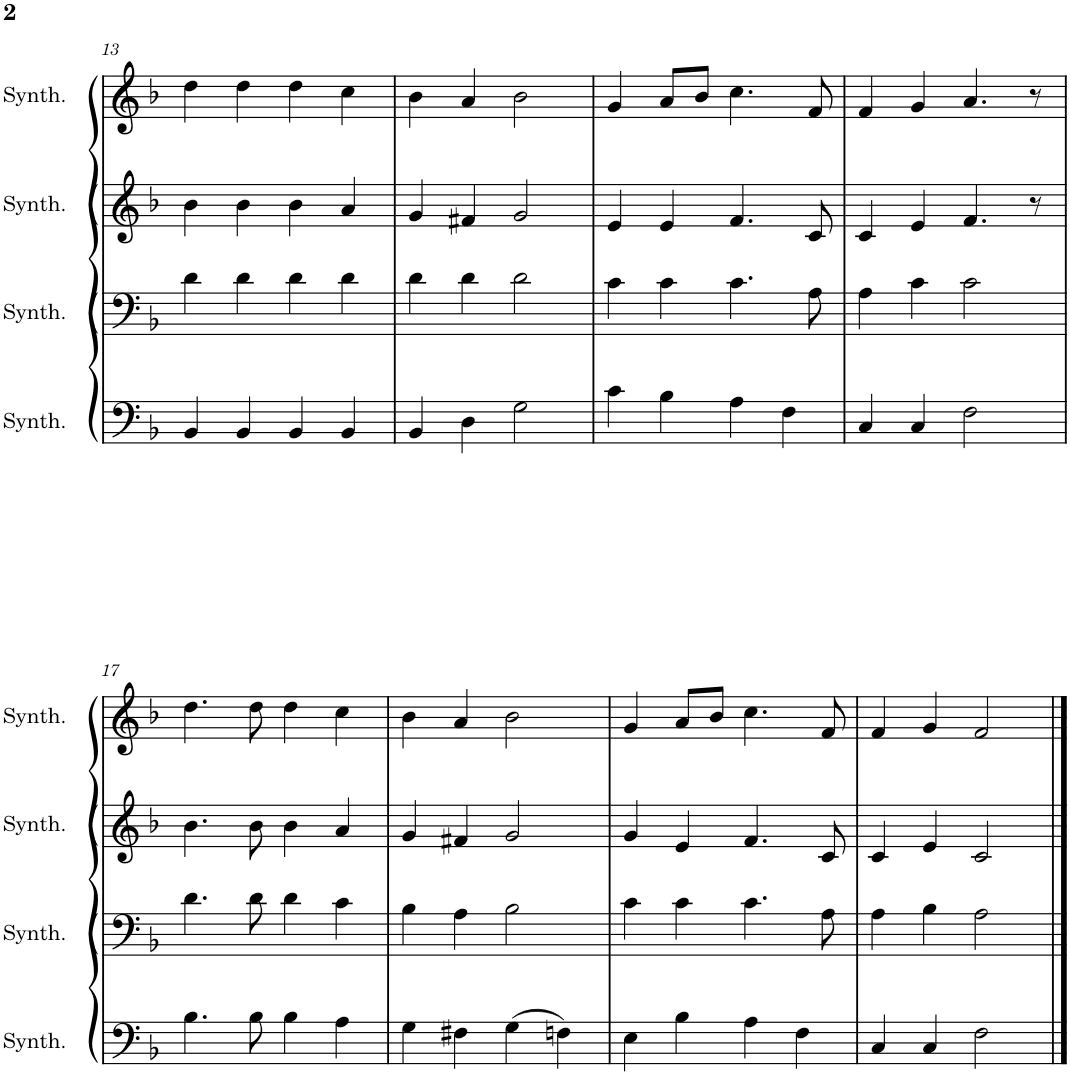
**kern	**kern	**kern	**kern
*part4	*part3	*part2	*part1
*staff4	*staff3	*staff2	*staff1
*I"Saw Synthesizer	*I"Saw Synthesizer	*I"Saw Synthesizer	*I"Saw Synthesizer
*I'Synth.	*I'Synth.	*I'Synth.	*I'Synth.
!!LO:PB:g=z
*clefF4	*clefF4	*clefG2	*clefG2
*k[b-]	*k[b-]	*k[b-]	*k[b-]
*M4/4	*M4/4	*M4/4	*M4/4
=13	=13	=13	=13
4BB-/	4d\	4b-\	4dd\
4BB-/	4d\	4b-\	4dd\
4BB-/	4d\	4b-\	4dd\
4BB-/	4d\	4a/	4cc\
=14	=14	=14	=14
4BB-/	4d\	4g/	4b-\
4D\	4d\	4f#X/	4a/
2G\	2d\	2g/	2b-\
=15	=15	=15	=15
4c\	4c\	4e/	4g/
4B-\	4c\	4e/	8a/L
.	.	.	8b-/J
4A\	4.c\	4.f/	4.cc\
4F\	.	.	.
.	8A\	8c/	8f/
=16	=16	=16	=16
4C/	4A\	4c/	4f/
4C/	4c\	4e/	4g/
2F\	2c\	4.f/	4.a/
.	.	8r	8r
!!LO:LB:g=z
=17	=17	=17	=17
4.B-\	4.d\	4.b-\	4.dd\
8B-\	8d\	8b-\	8dd\
4B-\	4d\	4b-\	4dd\
4A\	4c\	4a/	4cc\
=18	=18	=18	=18
4G\	4B-\	4g/	4b-\
4F#X\	4A\	4f#X/	4a/
(4G\	2B-\	2g/	2b-\
4Fn\)	.	.	.
=19	=19	=19	=19
4E\	4c\	4g/	4g/
4B-\	4c\	4e/	8a/L
.	.	.	8b-/J
4A\	4.c\	4.f/	4.cc\
4F\	.	.	.
.	8A\	8c/	8f/
=20	=20	=20	=20
4C/	4A\	4c/	4f/
4C/	4B-\	4e/	4g/
2F\	2A\	2c/	2f/
==	==	==	==
*-	*-	*-	*-
